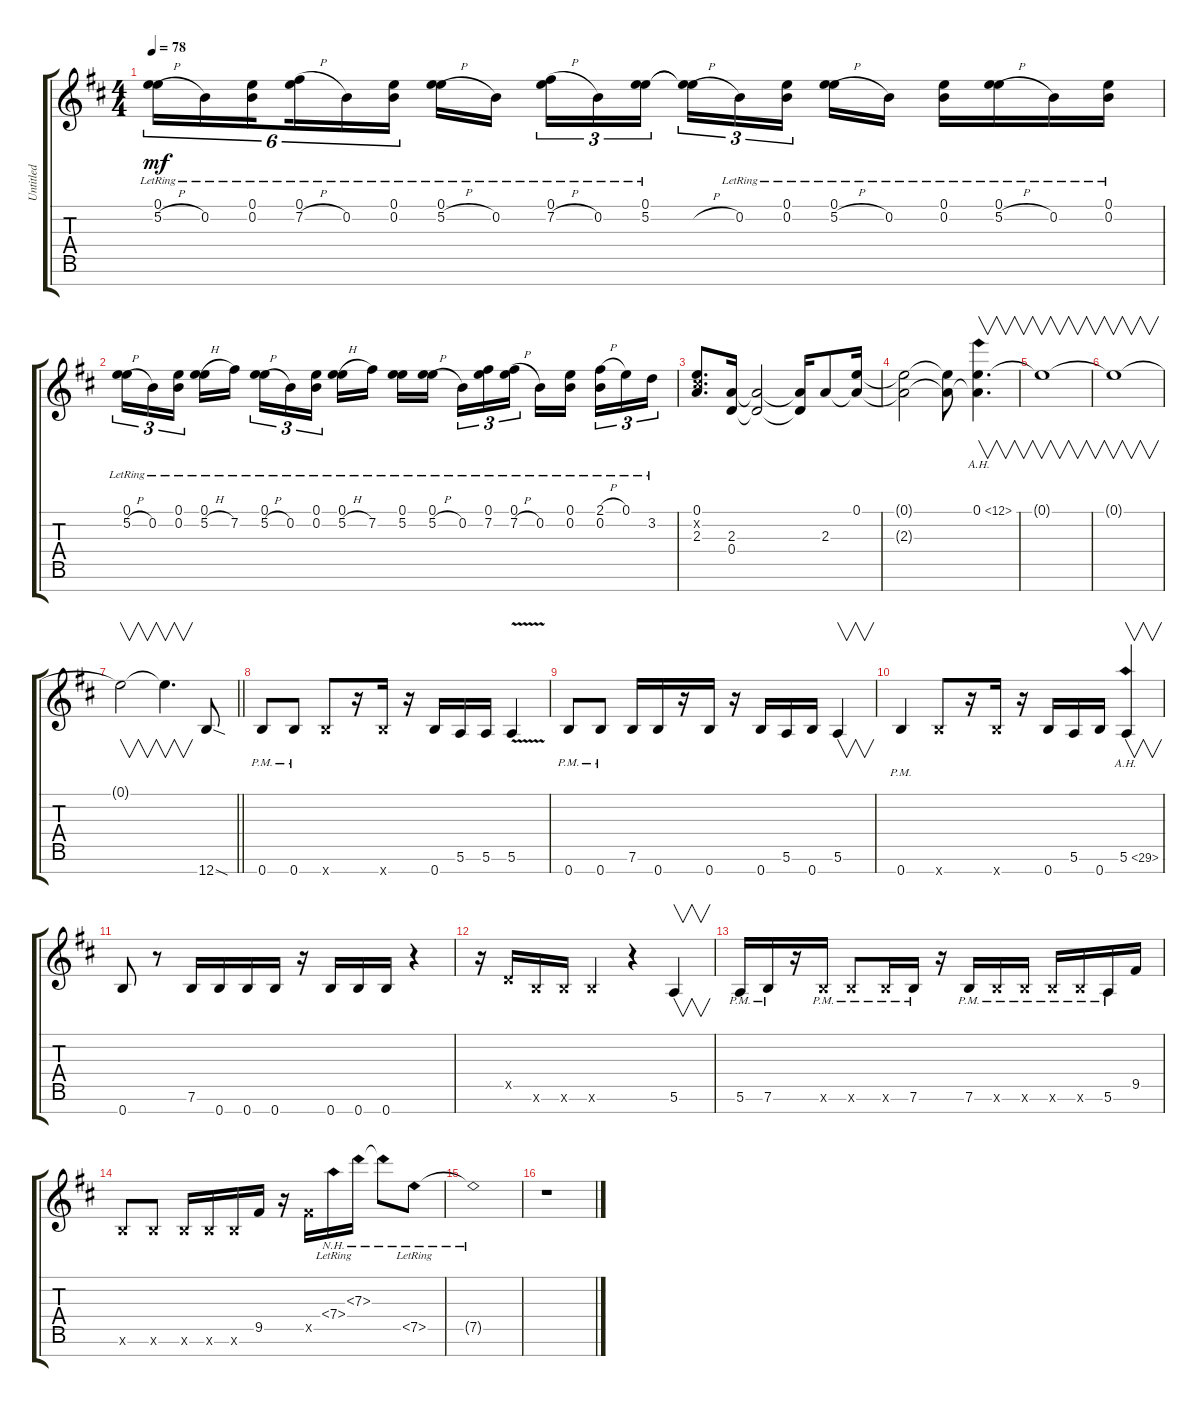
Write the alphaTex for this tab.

\track ("Untitled" "Untitled") {instrument distortionguitar}
\staff {score tabs}
\tuning (E4 B3 G3 D3 A2 E2 B1) {hide}
\ts (4 4)
\tempo 78
\clef g2
\ks d
(0.1{lr} 5.2{h lr}).16{tu (6 4) dy mf} 0.2{lr}.16{tu (6 4)} (0.1{lr} 0.2{lr}).16{tu (6 4) beam splitsecondary} (0.1{lr} 7.2{h lr}).16{tu (6 4)} 0.2{lr}.16{tu (6 4)} (0.1{lr} 0.2{lr}).16{tu (6 4)} (0.1{lr} 5.2{h lr}).16 0.2{lr}.16{beam splitsecondary} (0.1{lr} 7.2{h lr}).16{tu (3 2)} 0.2{lr}.16{tu (3 2)} (0.1{lr} 5.2{lr}).16{tu (3 2)} (0.1{t} 5.2{h t}).16{tu (3 2)} 0.2{lr}.16{tu (3 2)} (0.1{lr} 0.2{lr}).16{tu (3 2) beam splitsecondary} (0.1{lr} 5.2{h lr}).16 0.2{lr}.16 (0.1{lr} 0.2{lr}).16 (0.1{lr} 5.2{h lr}).16 0.2{lr}.16 (0.1{lr} 0.2{lr}).16 |
(0.1{lr} 5.2{h lr}).16{tu (3 2)} 0.2{lr}.16{tu (3 2)} (0.1{lr} 0.2{lr}).16{tu (3 2) beam splitsecondary} (0.1{lr} 5.2{h lr}).16 7.2{lr}.16 (0.1{lr} 5.2{h lr}).16{tu (3 2)} 0.2{lr}.16{tu (3 2)} (0.1{lr} 0.2{lr}).16{tu (3 2) beam splitsecondary} (0.1{lr} 5.2{h lr}).16 7.2{lr}.16 (0.1{lr} 5.2{lr}).16 (0.1{lr} 5.2{h lr}).16{beam splitsecondary} 0.2{lr}.16{tu (3 2)} (0.1{lr} 7.2{lr}).16{tu (3 2)} (0.1{lr} 7.2{h lr}).16{tu (3 2)} 0.2{lr}.16 (0.1{lr} 0.2{lr}).16{beam splitsecondary} (2.1{h lr} 0.2{lr}).16{tu (3 2)} 0.1{lr}.16{tu (3 2)} 3.2{lr}.16{tu (3 2)} |
(0.1 2.2{x} 2.3).8{d} (2.3 0.4).16 (2.3{t} 0.4{t}).2 (2.3{t} 0.4{t}).16 2.3.8 (0.1 2.3{t}).16 |
(0.1{t} 2.3{t}).2 (0.1{t} 2.3{t}).8 (0.1{ah 12} 2.3{t}).4{v d} |
0.1{t}.1{v} |
0.1{t}.1{v} |
\barLineRight lightlight
0.1{t}.2{v} 0.1{t}.4{v d} 12.7{sod}.8 |
0.7{pm}.8{ot 8vb} 0.7{pm}.8{ot 8vb} 0.7{x}.8{ot 8vb} r.16 0.7{x}.16{ot 8vb} r.16 0.7.16{ot 8vb} 5.6.16 5.6.16 5.6{v}.4 |
0.7{pm}.8{ot 8vb} 0.7{pm}.8{ot 8vb} 7.6.16 0.7.16{ot 8vb} r.16 0.7.16{ot 8vb} r.16 0.7.16{ot 8vb} 5.6.16 0.7.16{ot 8vb} 5.6.4{v} |
0.7{pm}.4{ot 8vb} 0.7{x}.8{ot 8vb} r.16 0.7{x}.16{ot 8vb} r.16 0.7.16{ot 8vb} 5.6.16 0.7.16{ot 8vb} 5.6{ah 24}.4{v} |
0.7.8{ot 8vb} r.8 7.6.16 0.7.16{ot 8vb} 0.7.16{ot 8vb} 0.7.16{ot 8vb} r.16 0.7.16{ot 8vb} 0.7.16{ot 8vb} 0.7.16{ot 8vb} r.4 |
r.16 5.5{x}.16 7.6{x}.16 7.6{x}.16 7.6{x}.4 r.4 5.6.4{v} |
5.6{pm}.16 7.6{pm}.16 r.16 7.6{pm x}.16 7.6{pm x}.8 7.6{pm x}.16 7.6{pm}.16 r.16 7.6{pm}.16 7.6{pm x}.16 7.6{pm x}.16 7.6{pm x}.16 7.6{pm x}.16 5.6{pm}.16 9.5.16 |
7.6{x}.8 7.6{x}.8 7.6{x}.16 7.6{x}.16 7.6{x}.16 9.5.16 r.16 9.5{x}.16 7.4{nh lr}.16 7.3{nh lr}.16 7.3{nh t}.8 7.5{nh lr}.8 |
7.5{nh t}.1 |
r.1
